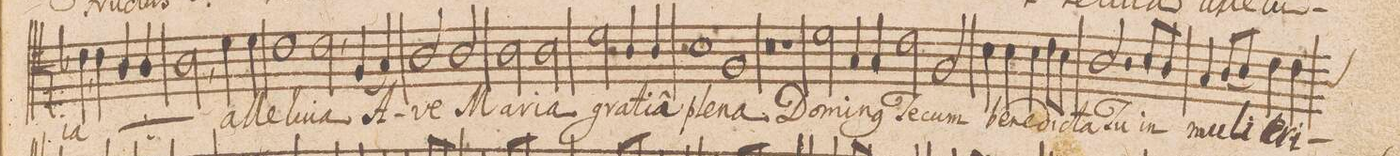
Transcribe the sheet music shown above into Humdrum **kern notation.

**kern	**text
*I"TENOR.	*
*clefC4	*
*k[b-]	*
*met(C|)	*
*M2/1	*
4c,\	-ia
*	*ij
4c\	al-
4A/	-le-
4A/	-lu-
2A,\	-ia
*	*Xij
4d\	al-
4d\	-le-
=4-	=4-
1c	-lu-
2c,\	-ia
(<4F/	A-
4G/)	.
=5-	=5-
2A/	-ve
2A/	Ma-
2A\	-ri-
2A\	-a
=6-	=6-
2d\	gra-
4A/	-ti-
4A/	-a
1B-	ple-
=7-	=7-
1F	-na
0r	.
=8-	=8-
1r	.
=9-	=9-
2d\	Do-
4G/	-mi-
4G/	-n(us)
2c\	Te-
2F/	-cum
=10-	=10-
4B-\	be-
4B-\	-ne-
4B-\	-di-
8c\L	-cta
8B-\J	.
2.A/	Tu
8B-/L	in
8A/J	.
=11-	=11-
4G/	mu-
(<8A/L	-li-
8B-/J)	.
4c\	-e-
*custos:A	*
4c\	-ri-
*-	*-
